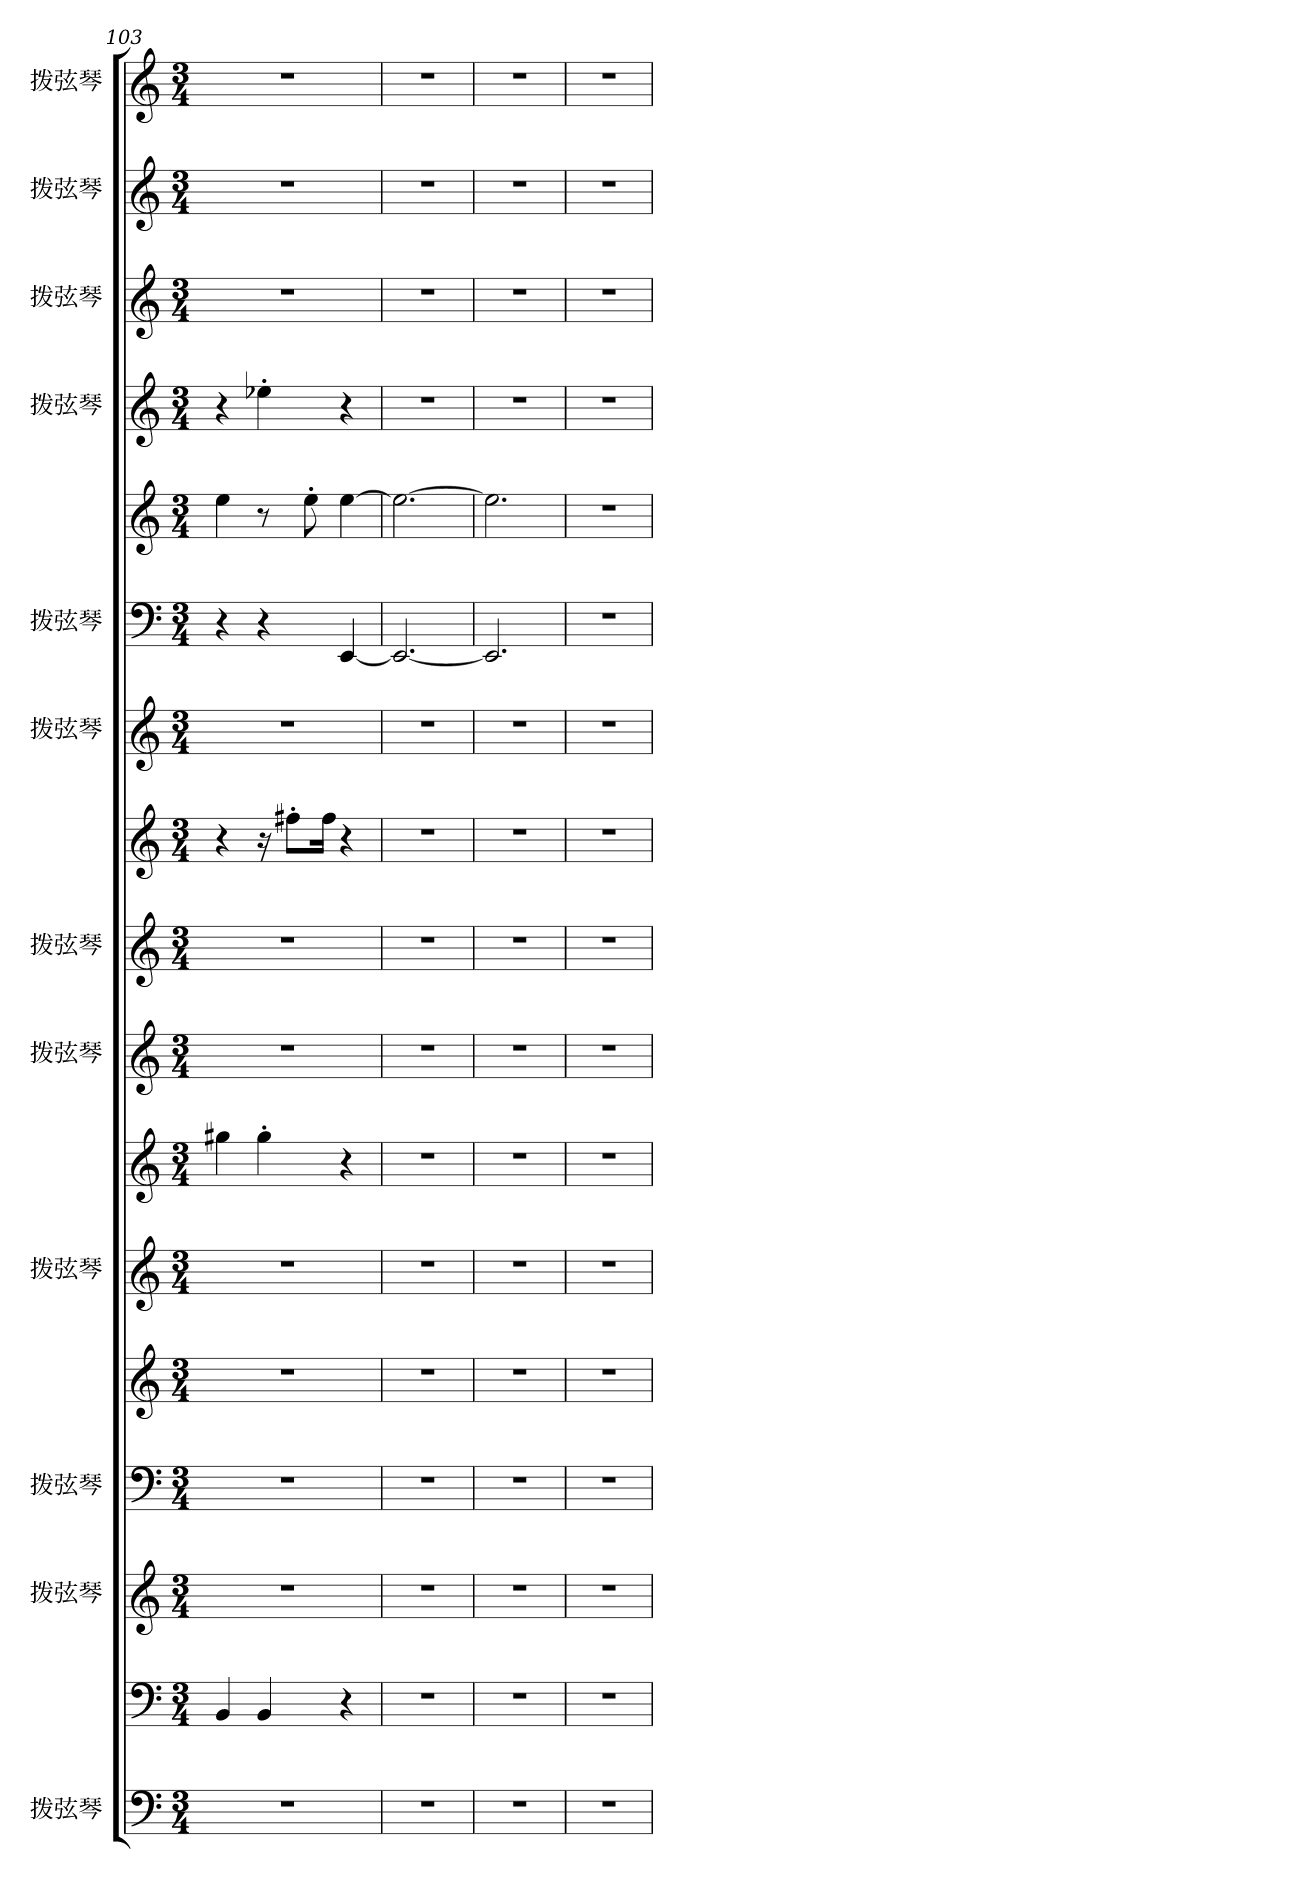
**kern	**kern	**kern	**kern	**kern	**kern	**kern	**kern	**kern	**kern	**kern	**kern	**kern	**kern	**kern	**kern	**kern
*part12	*part12	*part11	*part10	*part10	*part9	*part9	*part8	*part7	*part7	*part6	*part5	*part5	*part4	*part3	*part2	*part1
*staff17	*staff16	*staff15	*staff14	*staff13	*staff12	*staff11	*staff10	*staff9	*staff8	*staff7	*staff6	*staff5	*staff4	*staff3	*staff2	*staff1
*I"拨弦琴	*	*I"拨弦琴	*I"拨弦琴	*	*I"拨弦琴	*	*I"拨弦琴	*I"拨弦琴	*	*I"拨弦琴	*I"拨弦琴	*	*I"拨弦琴	*I"拨弦琴	*I"拨弦琴	*I"拨弦琴
*clefF4	*clefF4	*clefG2	*clefF4	*clefG2	*clefG2	*clefG2	*clefG2	*clefG2	*clefG2	*clefG2	*clefF4	*clefG2	*clefG2	*clefG2	*clefG2	*clefG2
*k[]	*k[]	*k[]	*k[]	*k[]	*k[]	*k[]	*k[]	*k[]	*k[]	*k[]	*k[]	*k[]	*k[]	*k[]	*k[]	*k[]
*M3/4	*M3/4	*M3/4	*M3/4	*M3/4	*M3/4	*M3/4	*M3/4	*M3/4	*M3/4	*M3/4	*M3/4	*M3/4	*M3/4	*M3/4	*M3/4	*M3/4
=103	=103	=103	=103	=103	=103	=103	=103	=103	=103	=103	=103	=103	=103	=103	=103	=103
2.r	4BB/	2.r	2.r	2.r	2.r	4gg#X\	2.r	2.r	4r	2.r	4r	4ee\	4r	2.r	2.r	2.r
.	4BB/	.	.	.	.	4gg#'\	.	.	16r	.	4r	8r	4ee-X'\	.	.	.
.	.	.	.	.	.	.	.	.	8ff#X'\L	.	.	.	.	.	.	.
.	.	.	.	.	.	.	.	.	.	.	.	8ee'\	.	.	.	.
.	.	.	.	.	.	.	.	.	16ff#\Jk	.	.	.	.	.	.	.
.	4r	.	.	.	.	4r	.	.	4r	.	[4EE/	[4ee\	4r	.	.	.
=104	=104	=104	=104	=104	=104	=104	=104	=104	=104	=104	=104	=104	=104	=104	=104	=104
2.r	2.r	2.r	2.r	2.r	2.r	2.r	2.r	2.r	2.r	2.r	2.EE/_	2.ee\_	2.r	2.r	2.r	2.r
=105	=105	=105	=105	=105	=105	=105	=105	=105	=105	=105	=105	=105	=105	=105	=105	=105
2.r	2.r	2.r	2.r	2.r	2.r	2.r	2.r	2.r	2.r	2.r	2.EE/]	2.ee\]	2.r	2.r	2.r	2.r
=106	=106	=106	=106	=106	=106	=106	=106	=106	=106	=106	=106	=106	=106	=106	=106	=106
2.r	2.r	2.r	2.r	2.r	2.r	2.r	2.r	2.r	2.r	2.r	2.r	2.r	2.r	2.r	2.r	2.r
=	=	=	=	=	=	=	=	=	=	=	=	=	=	=	=	=
*-	*-	*-	*-	*-	*-	*-	*-	*-	*-	*-	*-	*-	*-	*-	*-	*-
